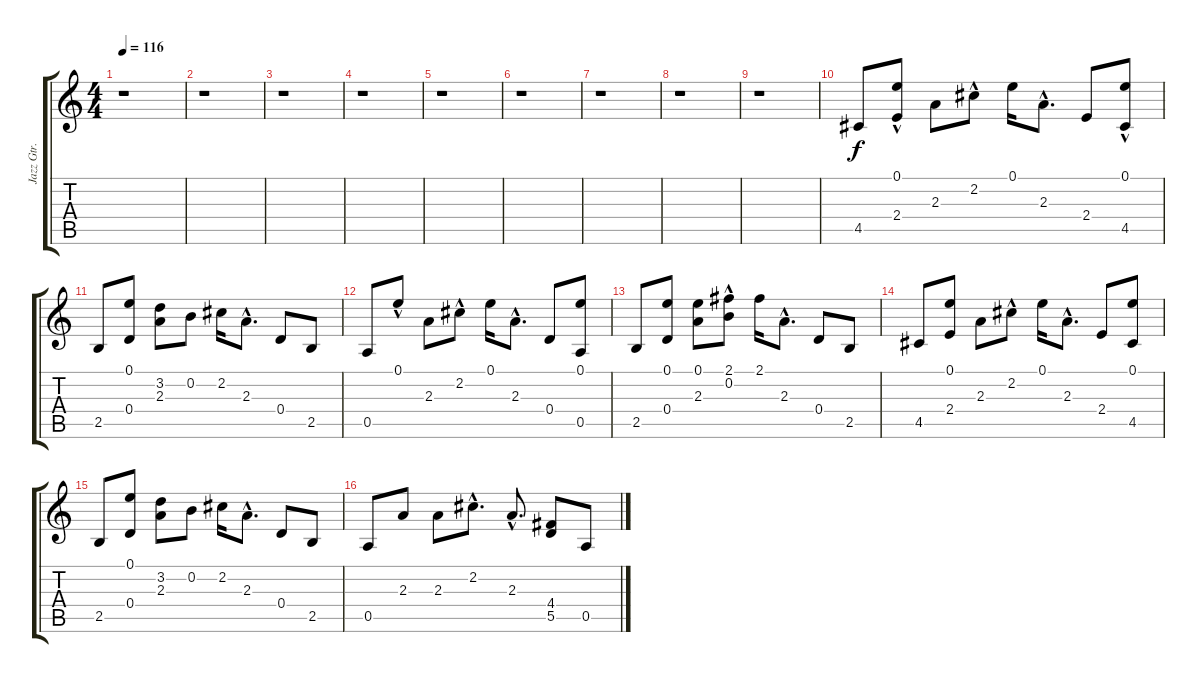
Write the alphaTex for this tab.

\track ("Jazz Gtr. Echo" "Jazz Gtr. ") {instrument electricguitarjazz}
\staff {score tabs}
\tuning (E4 B3 G3 D3 A2 E2) {hide}
\ts (4 4)
\tempo 116
\clef g2
\ks c
r.1{dy f} |
r.1 |
r.1 |
r.1 |
r.1 |
r.1 |
r.1 |
r.1 |
r.1 |
4.5.8{volume 16 instrument electricguitarjazz} (0.1{hac} 2.4).8 2.3.8 2.2{hac}.8 0.1.16 2.3{hac}.8{d} 2.4.8 (0.1{hac} 4.5).8 |
2.5.8 (0.1 0.4).8 (3.2 2.3).8 0.2.8 2.2.16 2.3{hac}.8{d} 0.4.8 2.5.8 |
0.5.8 0.1{hac}.8 2.3.8 2.2{hac}.8 0.1.16 2.3{hac}.8{d} 0.4.8 (0.1 0.5).8 |
2.5.8 (0.1 0.4).8 (0.1 2.3).8 (2.1{hac} 0.2).8 2.1.16 2.3{hac}.8{d} 0.4.8 2.5.8 |
4.5.8 (0.1 2.4).8 2.3.8 2.2{hac}.8 0.1.16 2.3{hac}.8{d} 2.4.8 (0.1 4.5).8 |
2.5.8 (0.1 0.4).8 (3.2 2.3).8 0.2.8 2.2.16 2.3{hac}.8{d} 0.4.8 2.5.8 |
0.5.8 2.3.8 2.3.8 2.2{hac}.8{d} 2.3{hac}.8{d} (4.4 5.5).8 0.5.8
